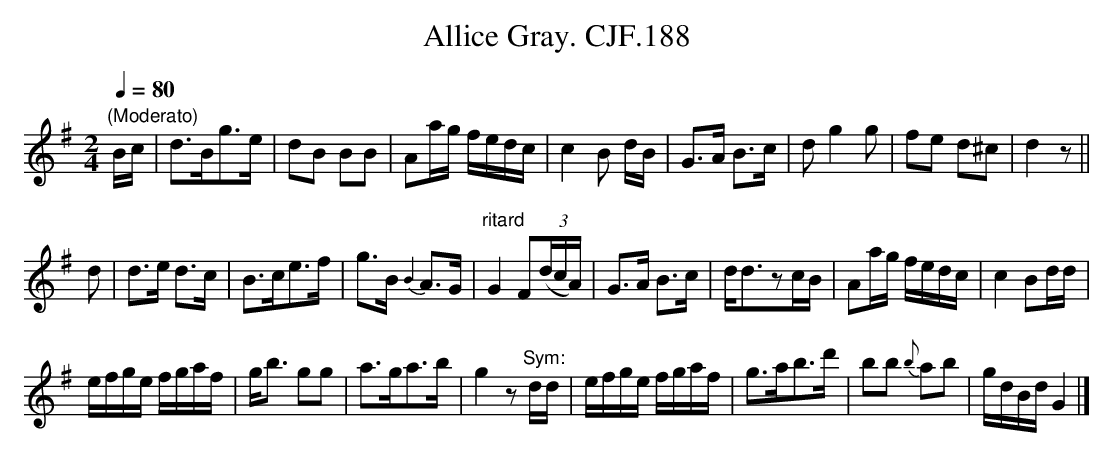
X:1
T:Allice Gray. CJF.188
M:2/4
L:1/16
Q:1/4=80
K:G
"(Moderato)"Bc|d3Bg3e|d2B2 B2B2|A2ag fedc|\
c4B2 dB|G3A B3c|d2g4g2|f2e2 d2^c2|d4z2||
d2|d3e d3c|B3ce3f|g3B {B2}A3G|"ritard"G4F2(3(dcA)|\
G3A B3c|dd3z2cB|A2ag fedc|c4B2dd|
efge fgaf|ghb3 g2g2|a3ga3b|g4z2"Sym:"dd|\
efge fgaf|g3ab3d'|b2b2 {b}a2b2|gdBdG4|]
